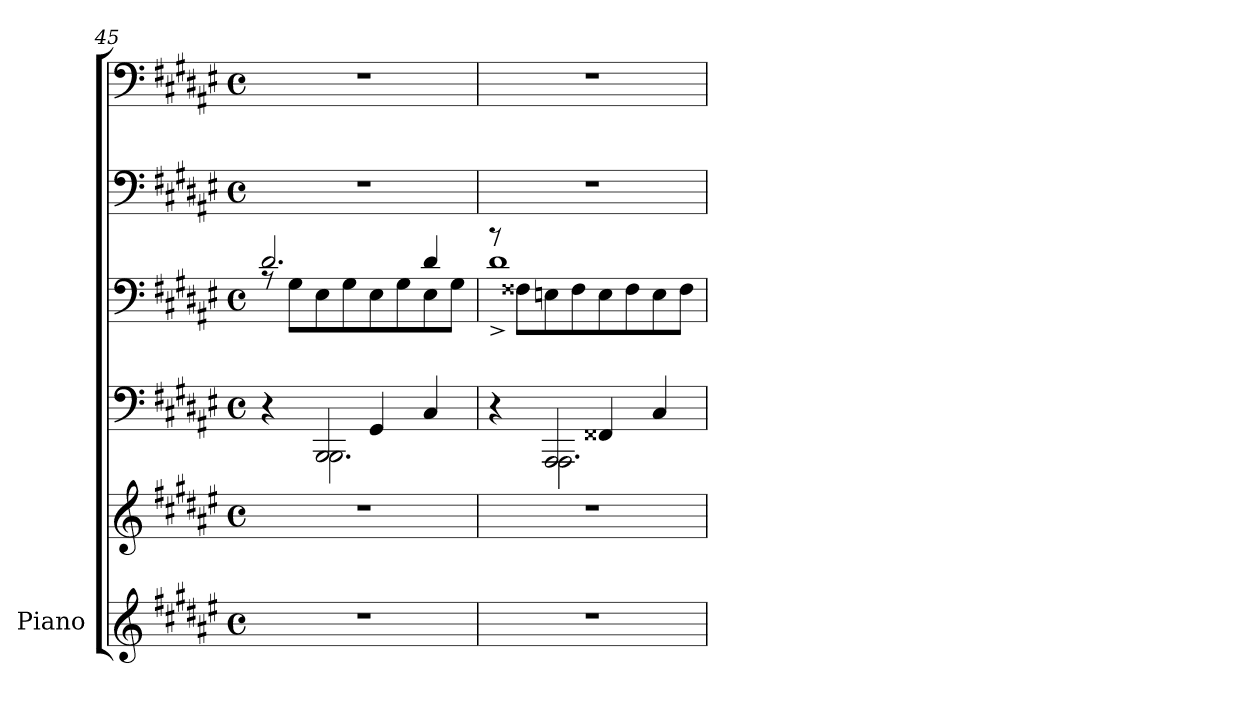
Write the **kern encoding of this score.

**kern	**kern	**kern	**kern	**kern	**kern
*part1	*part1	*part1	*part1	*part1	*part1
*staff6	*staff5	*staff4	*staff3	*staff2	*staff1
*I"Piano	*	*	*	*	*
*I'Pno.	*	*	*	*	*
*clefG2	*clefG2	*clefF4	*clefF4	*clefF4	*clefF4
*k[f#c#g#d#a#e#]	*k[f#c#g#d#a#e#]	*k[f#c#g#d#a#e#]	*k[f#c#g#d#a#e#]	*k[f#c#g#d#a#e#]	*k[f#c#g#d#a#e#]
*M4/4	*M4/4	*M4/4	*M4/4	*M4/4	*M4/4
*met(c)	*met(c)	*met(c)	*met(c)	*met(c)	*met(c)
=45	=45	=45	=45	=45	=45
*	*	*^	*^	*	*
1r	1r	4r	4ryy	8rA	2.d#/	1r	1r
.	.	.	.	8G#\L	.	.	.
!	!	!LO:N:head=open	!	!	!	!	!
.	.	4BBB/	2.BBB\	8E#\	.	.	.
.	.	.	.	8G#\	.	.	.
.	.	4GG#/	.	8E#\	.	.	.
.	.	.	.	8G#\	.	.	.
.	.	4C#/	.	8E#\	4d#/	.	.
.	.	.	.	8G#\J	.	.	.
=46	=46	=46	=46	=46	=46	=46	=46
1r	1r	4r	4ryy	8r	1d#^	1r	1r
.	.	.	.	8F##X\L	.	.	.
!	!	!LO:N:head=open	!	!	!	!	!
.	.	4AAA#/	2.AAA#\	8En\	.	.	.
.	.	.	.	8F##\	.	.	.
.	.	4FF##X/	.	8E\	.	.	.
.	.	.	.	8F##\	.	.	.
.	.	4C#/	.	8E\	.	.	.
.	.	.	.	8F##\J	.	.	.
*	*	*v	*v	*	*	*	*
*	*	*	*v	*v	*	*
=	=	=	=	=	=
*-	*-	*-	*-	*-	*-
